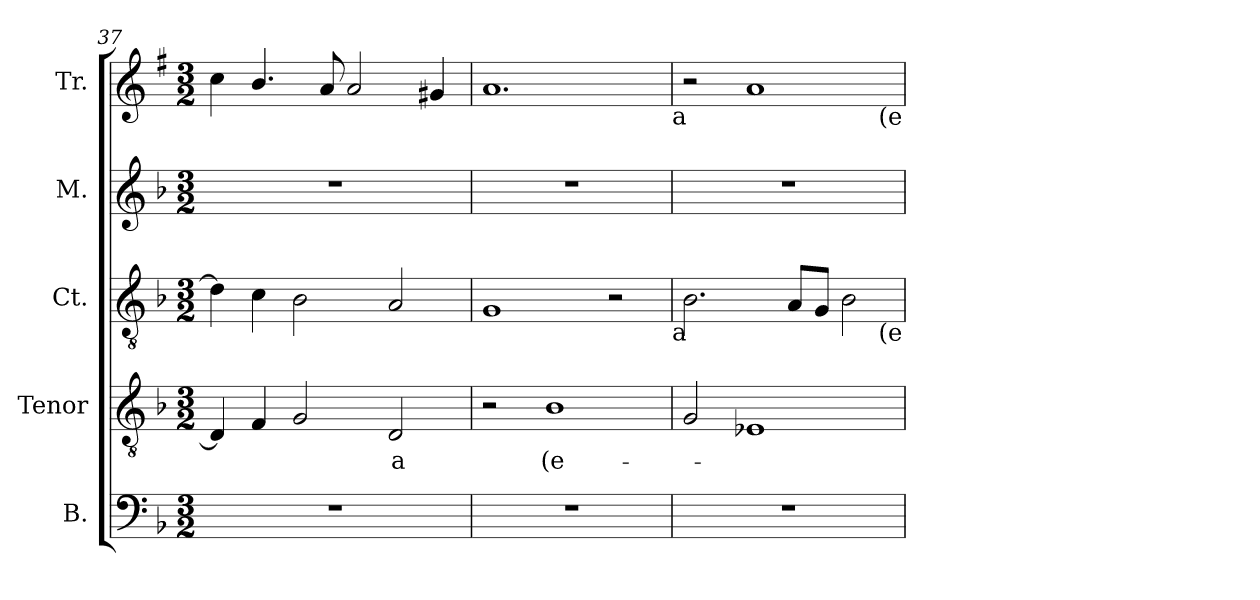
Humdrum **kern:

**kern	**kern	**text	**kern	**kern	**kern
*part5	*part4	*part4	*part3	*part2	*part1
*staff5	*staff4	*staff4	*staff3	*staff2	*staff1
*I"B.	*I"Tenor	*	*I"Ct.	*I"M.	*I"Tr.
*I'B.	*I'T.	*	*I'Ct.	*I'M.	*I'Tr.
*clefF4	*clefGv2	*	*clefGv2	*clefG2	*clefG2
*	*	*	*	*	*ITrd1c2
*k[b-]	*k[b-]	*	*k[b-]	*k[b-]	*k[b-]
*F:	*F:	*	*F:	*F:	*F:
*M3/2	*M3/2	*	*M3/2	*M3/2	*M3/2
=37	=37	=37	=37	=37	=37
1.r	4D/]	.	4d\]	1.r	4b-\
.	4F/	.	4c\	.	4.a/
.	2G/	.	2B-\	.	.
.	.	.	.	.	8g/
.	.	.	.	.	2g/
!	!	!LO:LY:b	!	!	!
.	2D/	-a	2A/	.	.
.	.	.	.	.	4f#/
=38	=38	=38	=38	=38	=38
1.r	2r	.	1G	1.r	1.g
!	!	!LO:LY:b	!	!	!
.	1B-	(e-	.	.	.
.	.	.	2r	.	.
!	!	!	!	!	!LO:TX:b:t=a
!	!	!	!LO:TX:b:t=a	!	!
=39	=39	=39	=39	=39	=39
1.r	2G/	.	2.B-\	1.r	2r
.	1E-	.	.	.	1g
.	.	.	8A/L	.	.
.	.	.	8G/J	.	.
.	.	.	2B-\	.	.
!	!	!	!	!	!LO:TX:b:t=(e
!	!	!	!LO:TX:b:t=(e	!	!
=	=	=	=	=	=
*-	*-	*-	*-	*-	*-
